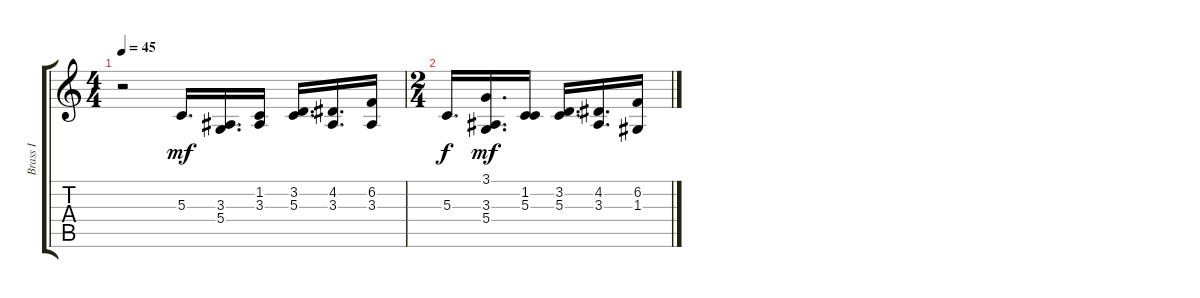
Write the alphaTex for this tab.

\track ("Brass I" "Brass I") {instrument frenchhorn}
\staff {score tabs}
\tuning (E4 B3 G3 D3 A2 E2) {hide}
\ts (4 4)
\tempo 45
\clef g2
\ks c
r.2{dy ff volume 16} 5.3.16{d dy mf} (3.3 5.4).16{d} (1.2 3.3).16 (3.2 5.3).16{d} (4.2 3.3).16{d} (6.2 3.3).16 |
\ts (2 4)
5.3.16{d dy f} (3.1 3.3 5.4).16{d dy mf} (1.2 5.3).16 (3.2 5.3).16{d} (4.2 3.3).16{d} (6.2 1.3).16
